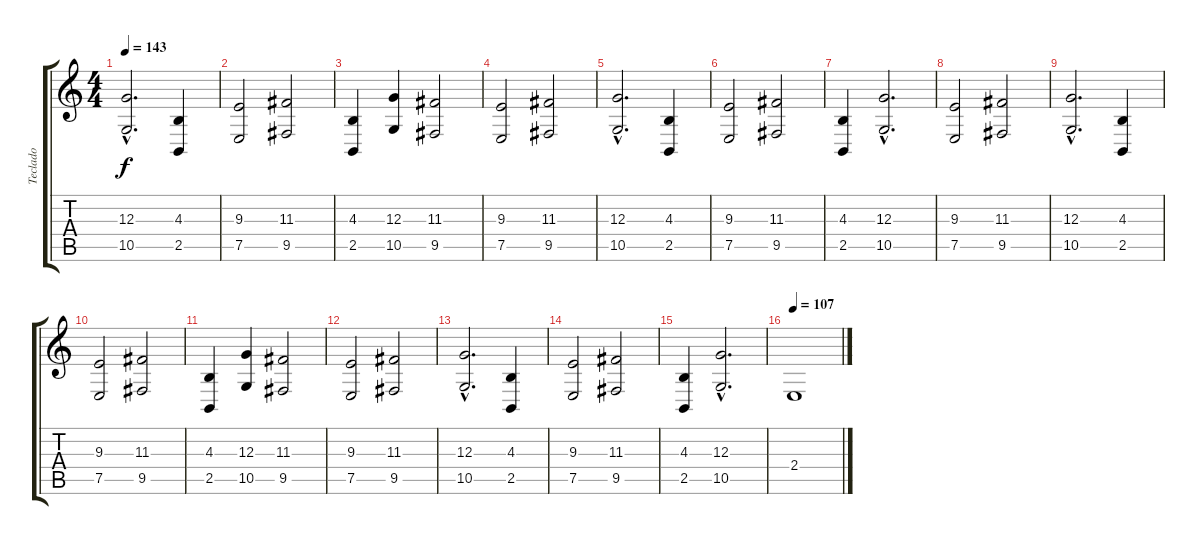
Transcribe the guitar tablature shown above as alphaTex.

\track ("Teclado" "Teclado") {instrument choiraahs}
\staff {score tabs}
\tuning (E4 B3 G3 D3 A2 E2) {hide}
\ts (4 4)
\tempo 143
\clef g2
\ks c
(12.3{hac} 10.5{hac}).2{d dy f} (4.3 2.5).4 |
(9.3 7.5).2 (11.3 9.5).2 |
(4.3 2.5).4 (12.3 10.5).4 (11.3 9.5).2 |
(9.3 7.5).2 (11.3 9.5).2 |
(12.3{hac} 10.5{hac}).2{d} (4.3 2.5).4 |
(9.3 7.5).2 (11.3 9.5).2 |
(4.3 2.5).4 (12.3{hac} 10.5{hac}).2{d} |
(9.3 7.5).2 (11.3 9.5).2 |
(12.3{hac} 10.5{hac}).2{d} (4.3 2.5).4 |
(9.3 7.5).2 (11.3 9.5).2 |
(4.3 2.5).4 (12.3 10.5).4 (11.3 9.5).2 |
(9.3 7.5).2 (11.3 9.5).2 |
(12.3{hac} 10.5{hac}).2{d} (4.3 2.5).4 |
(9.3 7.5).2 (11.3 9.5).2 |
(4.3 2.5).4 (12.3{hac} 10.5{hac}).2{d} |
\tempo 107
2.4.1{volume 4}
